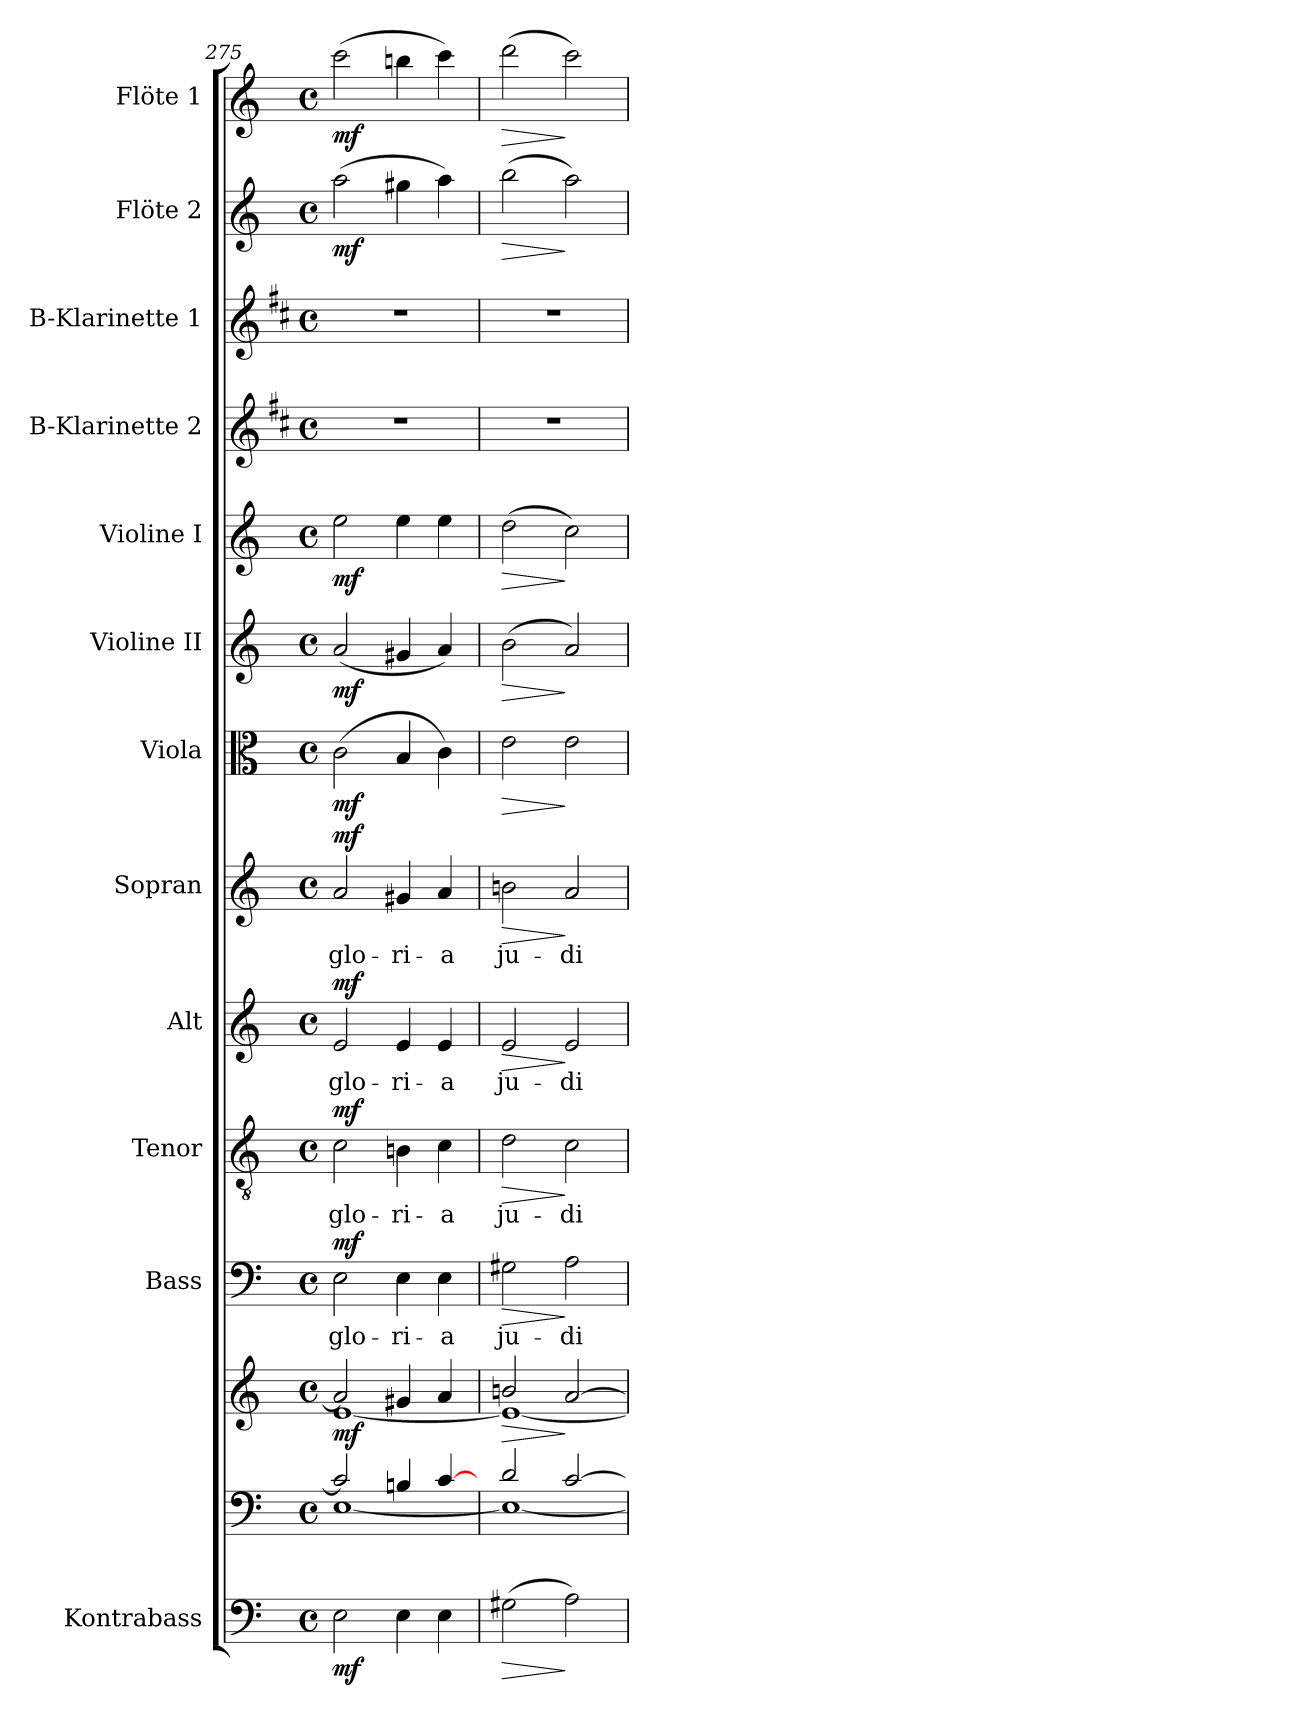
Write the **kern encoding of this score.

**kern	**dynam	**kern	**kern	**dynam	**kern	**text	**dynam	**kern	**text	**dynam	**kern	**text	**dynam	**kern	**text	**dynam	**kern	**dynam	**kern	**dynam	**kern	**dynam	**kern	**kern	**kern	**dynam	**kern	**dynam
*part13	*part13	*part12	*part12	*part12	*part11	*part11	*part11	*part10	*part10	*part10	*part9	*part9	*part9	*part8	*part8	*part8	*part7	*part7	*part6	*part6	*part5	*part5	*part4	*part3	*part2	*part2	*part1	*part1
*staff14	*staff14	*staff13	*staff12	*staff12/13	*staff11	*staff11	*staff11	*staff10	*staff10	*staff10	*staff9	*staff9	*staff9	*staff8	*staff8	*staff8	*staff7	*staff7	*staff6	*staff6	*staff5	*staff5	*staff4	*staff3	*staff2	*staff2	*staff1	*staff1
*I"Kontrabass	*	*	*	*	*I"Bass	*	*	*I"Tenor	*	*	*I"Alt	*	*	*I"Sopran	*	*	*I"Viola	*	*I"Violine II	*	*I"Violine I	*	*I"B-Klarinette 2	*I"B-Klarinette 1	*I"Flöte 2	*	*I"Flöte 1	*
*I'Kb.	*	*	*	*	*I'B.	*	*	*I'T.	*	*	*I'A.	*	*	*I'S.	*	*	*I'Vla.	*	*I'Vl. II	*	*I'Vl. I	*	*I'B Kl. 2	*I'B Kl. 1	*I'Fl. 2	*	*I'Fl. 1	*
*clefF4	*	*clefF4	*clefG2	*	*clefF4	*	*	*clefGv2	*	*	*clefG2	*	*	*clefG2	*	*	*clefC3	*	*clefG2	*	*clefG2	*	*clefG2	*clefG2	*clefG2	*	*clefG2	*
*ITrd7c12	*	*	*	*	*	*	*	*	*	*	*	*	*	*	*	*	*	*	*	*	*	*	*ITrd1c2	*ITrd1c2	*	*	*	*
*k[]	*	*k[]	*k[]	*	*k[]	*	*	*k[]	*	*	*k[]	*	*	*k[]	*	*	*k[]	*	*k[]	*	*k[]	*	*k[]	*k[]	*k[]	*	*k[]	*
*C:	*	*C:	*C:	*	*C:	*	*	*C:	*	*	*C:	*	*	*C:	*	*	*C:	*	*C:	*	*C:	*	*C:	*C:	*C:	*	*C:	*
*M4/4	*	*M4/4	*M4/4	*	*M4/4	*	*	*M4/4	*	*	*M4/4	*	*	*M4/4	*	*	*M4/4	*	*M4/4	*	*M4/4	*	*M4/4	*M4/4	*M4/4	*	*M4/4	*
*met(c)	*	*met(c)	*met(c)	*	*met(c)	*	*	*met(c)	*	*	*met(c)	*	*	*met(c)	*	*	*met(c)	*	*met(c)	*	*met(c)	*	*met(c)	*met(c)	*met(c)	*	*met(c)	*
=275	=275	=275	=275	=275	=275	=275	=275	=275	=275	=275	=275	=275	=275	=275	=275	=275	=275	=275	=275	=275	=275	=275	=275	=275	=275	=275	=275	=275
*	*	*^	*^	*	*	*	*	*	*	*	*	*	*	*	*	*	*	*	*	*	*	*	*	*	*	*	*	*
!	!LO:DY:b	!	!	!	!	!LO:DY:b	!	!LO:LY:b	!LO:DY:a	!	!LO:LY:b	!LO:DY:a	!	!LO:LY:b	!LO:DY:a	!	!LO:LY:b	!LO:DY:a	!	!LO:DY:b	!	!LO:DY:b	!	!LO:DY:b	!	!	!	!LO:DY:b	!	!LO:DY:b
2EE\	mf	2c/]	[<1E	2a/]	[<1e	mf	2E\	glo-	mf	2c\	glo-	mf	2e/	glo-	mf	2a/	glo-	mf	(>2c\	mf	(<2a/	mf	2ee\	mf	1r	1r	(>2aa\	mf	(>2ccc\	mf
!	!	!	!	!	!	!	!	!LO:LY:b	!	!	!LO:LY:b	!	!	!LO:LY:b	!	!	!LO:LY:b	!	!	!	!	!	!	!	!	!	!	!	!	!
4EE\	.	4Bn/	.	4g#X/	.	.	4E\	-ri-	.	4Bn\	-ri-	.	4e/	-ri-	.	4g#X/	-ri-	.	4B/	.	4g#X/	.	4ee\	.	.	.	4gg#X\	.	4bbn\	.
!	!	!	!	!	!	!	!	!LO:LY:b	!	!	!LO:LY:b	!	!	!LO:LY:b	!	!	!LO:LY:b	!	!	!	!	!	!	!	!	!	!	!	!	!
4EE\	.	[>4c/	.	4a/	.	.	4E\	-a	.	4c\	-a	.	4e/	-a	.	4a/	-a	.	4c\)	.	4a/)	.	4ee\	.	.	.	4aa\)	.	4ccc\)	.
=276	=276	=276	=276	=276	=276	=276	=276	=276	=276	=276	=276	=276	=276	=276	=276	=276	=276	=276	=276	=276	=276	=276	=276	=276	=276	=276	=276	=276	=276	=276
!	!LO:HP:b	!	!	!	!	!LO:HP:b	!	!LO:LY:b	!LO:HP:b	!	!LO:LY:b	!LO:HP:b	!	!LO:LY:b	!LO:HP:b	!	!LO:LY:b	!LO:HP:b	!	!LO:HP:b	!	!LO:HP:b	!	!LO:HP:b	!	!	!	!LO:HP:b	!	!LO:HP:b
(>2GG#X\	>	2d/	1E_	2bn/	1e_	>	2G#X\	ju-	>	2d\	ju-	>	2e/	ju-	>	2bn\	ju-	>	2e\	>	(>2b\	>	(>2dd\	>	1r	1r	(>2bb\	>	(>2ddd\	>
!	!	!	!	!	!	!	!	!LO:LY:b	!	!	!LO:LY:b	!	!	!LO:LY:b	!	!	!LO:LY:b	!	!	!	!	!	!	!	!	!	!	!	!	!
2AA\)	]	[>2c/	.	[>2a/	.	]	2A\	-di-	]	2c\	-di-	]	2e/	-di-	]	2a/	-di-	]	2e\	]	2a/)	]	2cc\)	]	.	.	2aa\)	]	2ccc\)	]
*	*	*v	*v	*	*	*	*	*	*	*	*	*	*	*	*	*	*	*	*	*	*	*	*	*	*	*	*	*	*	*
*	*	*	*v	*v	*	*	*	*	*	*	*	*	*	*	*	*	*	*	*	*	*	*	*	*	*	*	*	*	*
=	=	=	=	=	=	=	=	=	=	=	=	=	=	=	=	=	=	=	=	=	=	=	=	=	=	=	=	=
*-	*-	*-	*-	*-	*-	*-	*-	*-	*-	*-	*-	*-	*-	*-	*-	*-	*-	*-	*-	*-	*-	*-	*-	*-	*-	*-	*-	*-
